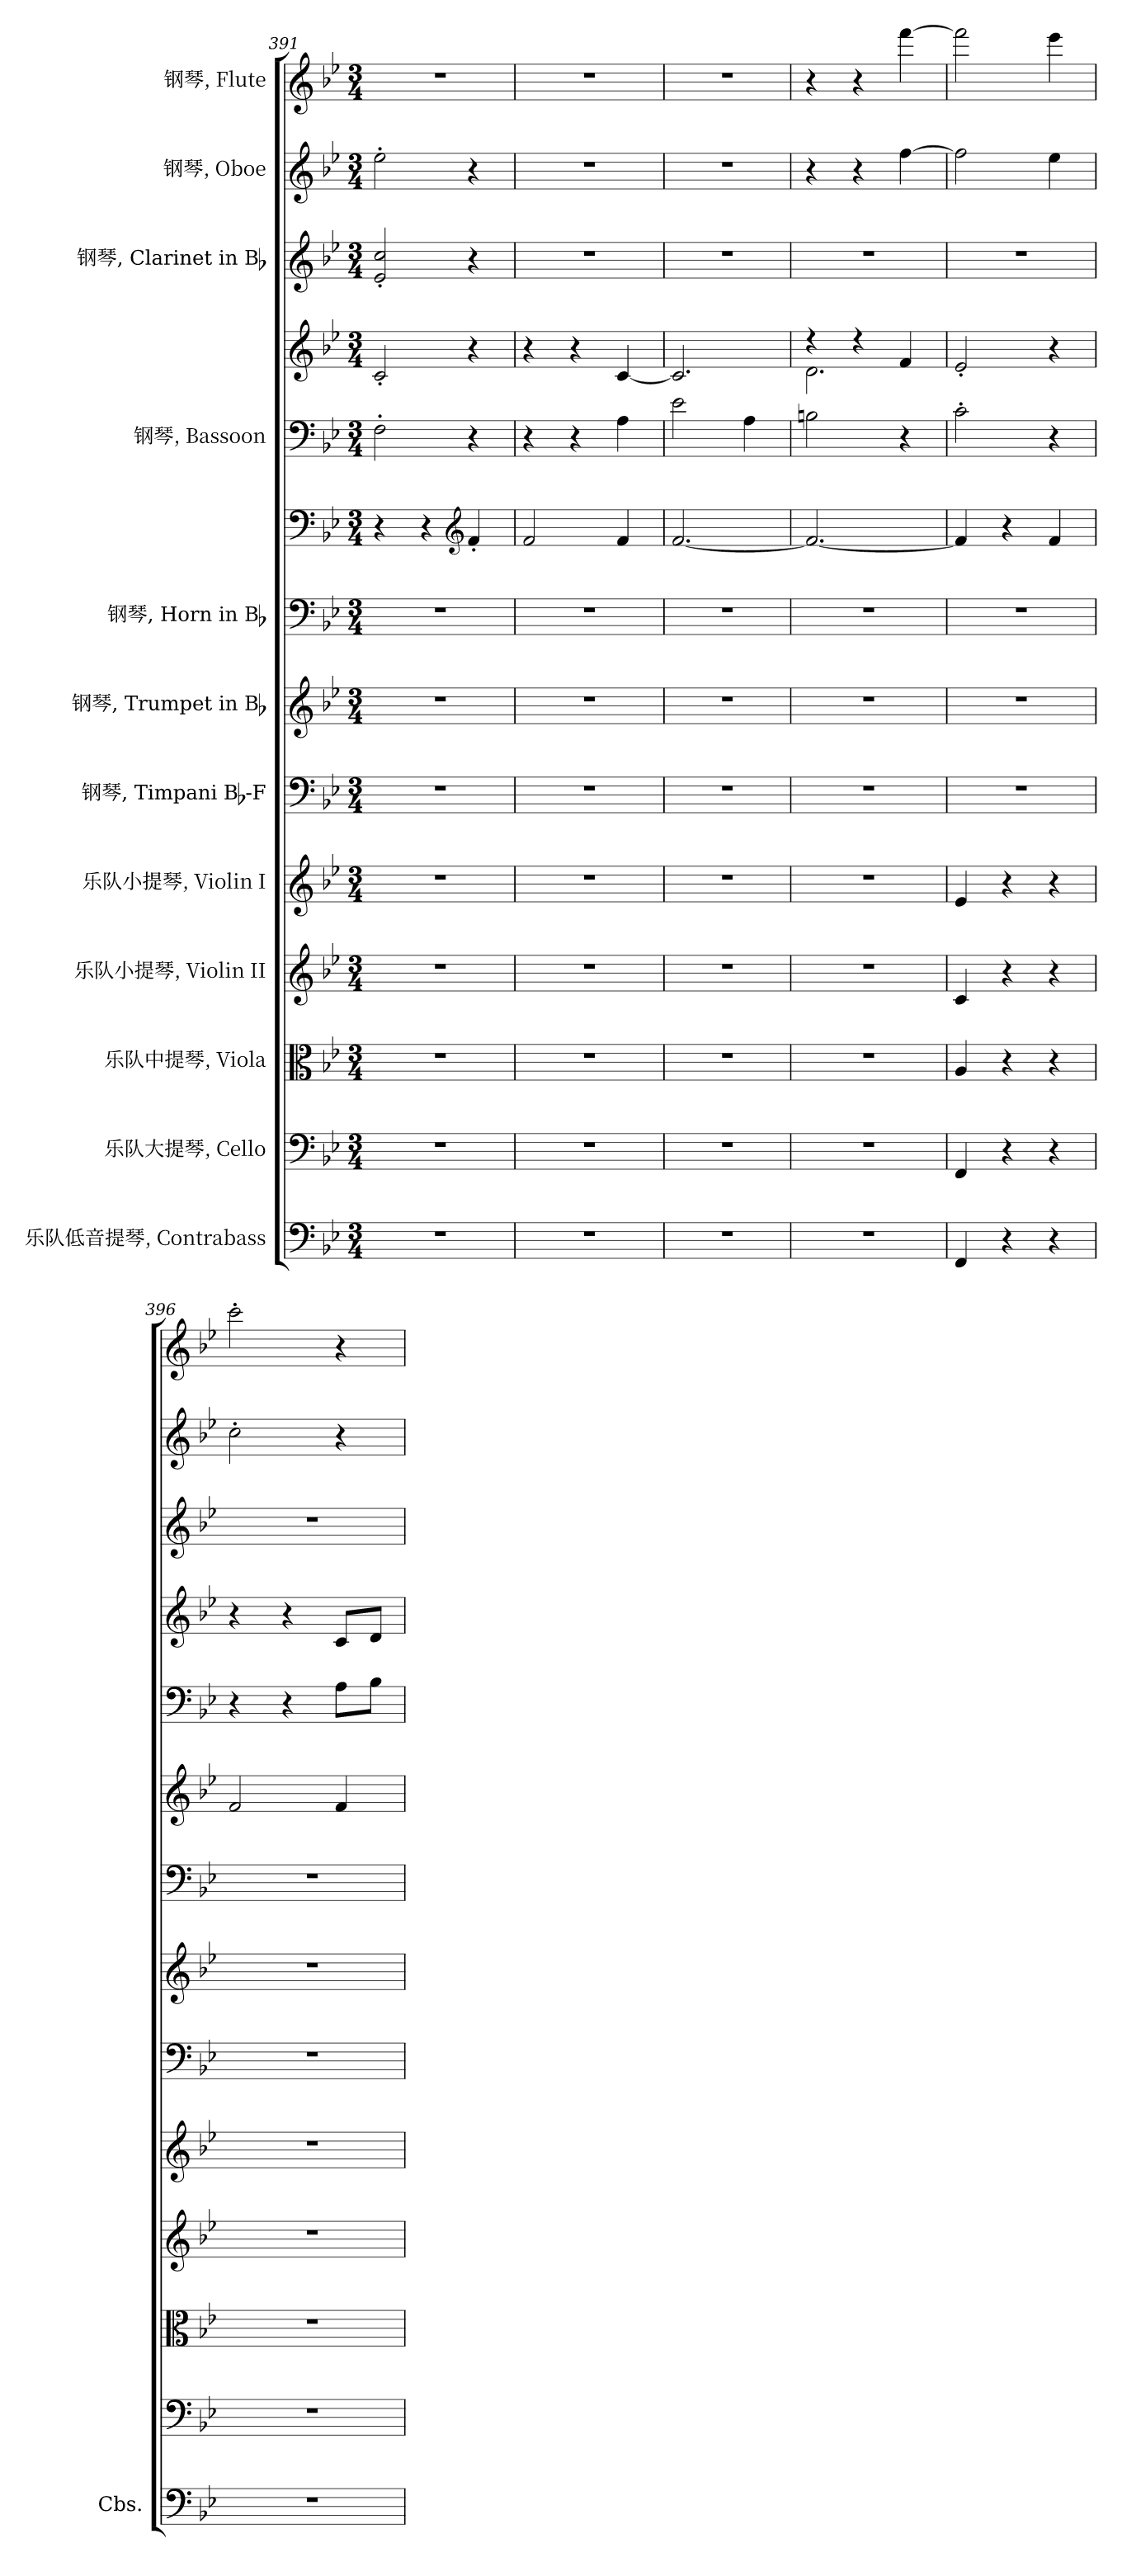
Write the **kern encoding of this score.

**kern	**kern	**kern	**kern	**kern	**kern	**kern	**kern	**kern	**kern	**kern	**kern	**kern	**kern
*part12	*part11	*part10	*part9	*part8	*part7	*part6	*part5	*part5	*part4	*part4	*part3	*part2	*part1
*staff14	*staff13	*staff12	*staff11	*staff10	*staff9	*staff8	*staff7	*staff6	*staff5	*staff4	*staff3	*staff2	*staff1
*I"乐队低音提琴, Contrabass	*I"乐队大提琴, Cello	*I"乐队中提琴, Viola	*I"乐队小提琴, Violin II	*I"乐队小提琴, Violin I	*I"钢琴, Timpani Bb-F	*I"钢琴, Trumpet in Bb	*I"钢琴, Horn in Bb	*	*I"钢琴, Bassoon	*	*I"钢琴, Clarinet in Bb	*I"钢琴, Oboe	*I"钢琴, Flute
*I'Cbs.	*	*	*	*	*	*	*	*	*	*	*	*	*
*clefF4	*clefF4	*clefC3	*clefG2	*clefG2	*clefF4	*clefG2	*clefF4	*clefF4	*clefF4	*clefG2	*clefG2	*clefG2	*clefG2
*ITrd7c12	*	*	*	*	*	*	*	*	*	*	*	*	*
*k[b-e-]	*k[b-e-]	*k[b-e-]	*k[b-e-]	*k[b-e-]	*k[b-e-]	*k[b-e-]	*k[b-e-]	*k[b-e-]	*k[b-e-]	*k[b-e-]	*k[b-e-]	*k[b-e-]	*k[b-e-]
*M3/4	*M3/4	*M3/4	*M3/4	*M3/4	*M3/4	*M3/4	*M3/4	*M3/4	*M3/4	*M3/4	*M3/4	*M3/4	*M3/4
=391	=391	=391	=391	=391	=391	=391	=391	=391	=391	=391	=391	=391	=391
2.r	2.r	2.r	2.r	2.r	2.r	2.r	2.r	4r	2F'\	2c'/	2e-/' 2cc/'	2ee-'\	2.r
.	.	.	.	.	.	.	.	4r	.	.	.	.	.
*	*	*	*	*	*	*	*	*clefG2	*	*	*	*	*
.	.	.	.	.	.	.	.	4f'/	4r	4r	4r	4r	.
=392	=392	=392	=392	=392	=392	=392	=392	=392	=392	=392	=392	=392	=392
2.r	2.r	2.r	2.r	2.r	2.r	2.r	2.r	2f/	4r	4r	2.r	2.r	2.r
.	.	.	.	.	.	.	.	.	4r	4r	.	.	.
.	.	.	.	.	.	.	.	4f/	4A\	[4c/	.	.	.
=393	=393	=393	=393	=393	=393	=393	=393	=393	=393	=393	=393	=393	=393
2.r	2.r	2.r	2.r	2.r	2.r	2.r	2.r	[2.f/	2e-\	2.c/]	2.r	2.r	2.r
.	.	.	.	.	.	.	.	.	4A\	.	.	.	.
=394	=394	=394	=394	=394	=394	=394	=394	=394	=394	=394	=394	=394	=394
*	*	*	*	*	*	*	*	*	*	*^	*	*	*
2.r	2.r	2.r	2.r	2.r	2.r	2.r	2.r	2.f/_	2Bn\	4r	2.d\	2.r	4r	4r
.	.	.	.	.	.	.	.	.	.	4r	.	.	4r	4r
.	.	.	.	.	.	.	.	.	4r	4f/	.	.	[4ff\	[4fff\
*	*	*	*	*	*	*	*	*	*	*v	*v	*	*	*
=395	=395	=395	=395	=395	=395	=395	=395	=395	=395	=395	=395	=395	=395
4FFF/	4FF/	4A/	4c/	4e-/	2.r	2.r	2.r	4f/]	2c'\	2e-'/	2.r	2ff\]	2fff\]
4r	4r	4r	4r	4r	.	.	.	4r	.	.	.	.	.
4r	4r	4r	4r	4r	.	.	.	4f/	4r	4r	.	4ee-\	4eee-\
=396	=396	=396	=396	=396	=396	=396	=396	=396	=396	=396	=396	=396	=396
2.r	2.r	2.r	2.r	2.r	2.r	2.r	2.r	2f/	4r	4r	2.r	2cc'\	2ccc'\
.	.	.	.	.	.	.	.	.	4r	4r	.	.	.
.	.	.	.	.	.	.	.	4f/	8A\L	8c/L	.	4r	4r
.	.	.	.	.	.	.	.	.	8B-\J	8d/J	.	.	.
=	=	=	=	=	=	=	=	=	=	=	=	=	=
*-	*-	*-	*-	*-	*-	*-	*-	*-	*-	*-	*-	*-	*-
